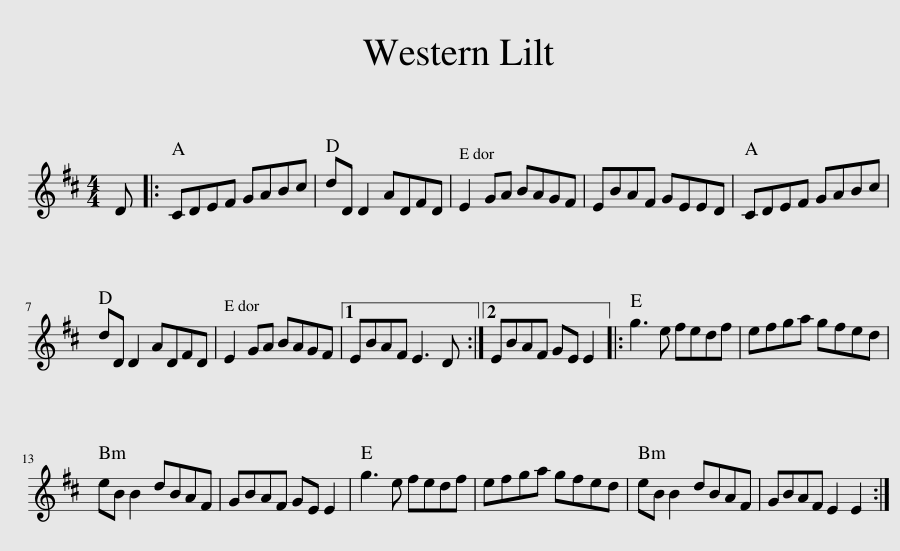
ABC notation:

X:1
L:1/8
M:4/4
I:linebreak $
K:D
V:1 treble
V:1
 D |: CDEF GABc | dD D2 ADFD | E2 GA BAGF | EBAF GEED | %5
 CDEF GABc |$ dD D2 ADFD | E2 GA BAGF |1 EBAF E3 D :|2 EBAF GE E2 |: %10
 g3 e fedf | efga gfed |$ eB B2 dBAF | GBAF GE E2 | g3 e fedf | %15
 efga gfed | eB B2 dBAF | GBAF E2 E2 :| %18
